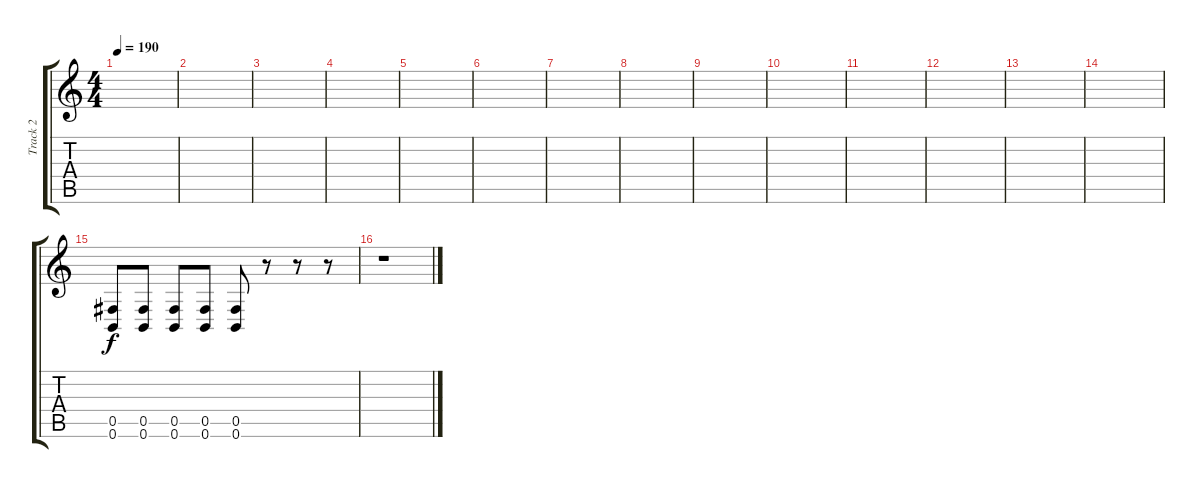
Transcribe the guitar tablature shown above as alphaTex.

\track ("Track 2" "Track 2") {instrument distortionguitar}
\staff {score tabs}
\tuning (Db4 Ab3 E3 B2 Gb2 B1) {hide}
\ts (4 4)
\tempo 190
\clef g2
\ks c
|
|
|
|
|
|
|
|
|
|
|
|
|
|
(0.5 0.6).8 (0.5 0.6).8 (0.5 0.6).8 (0.5 0.6).8 (0.5 0.6).8 r.8 r.8 r.8 |
r.1
